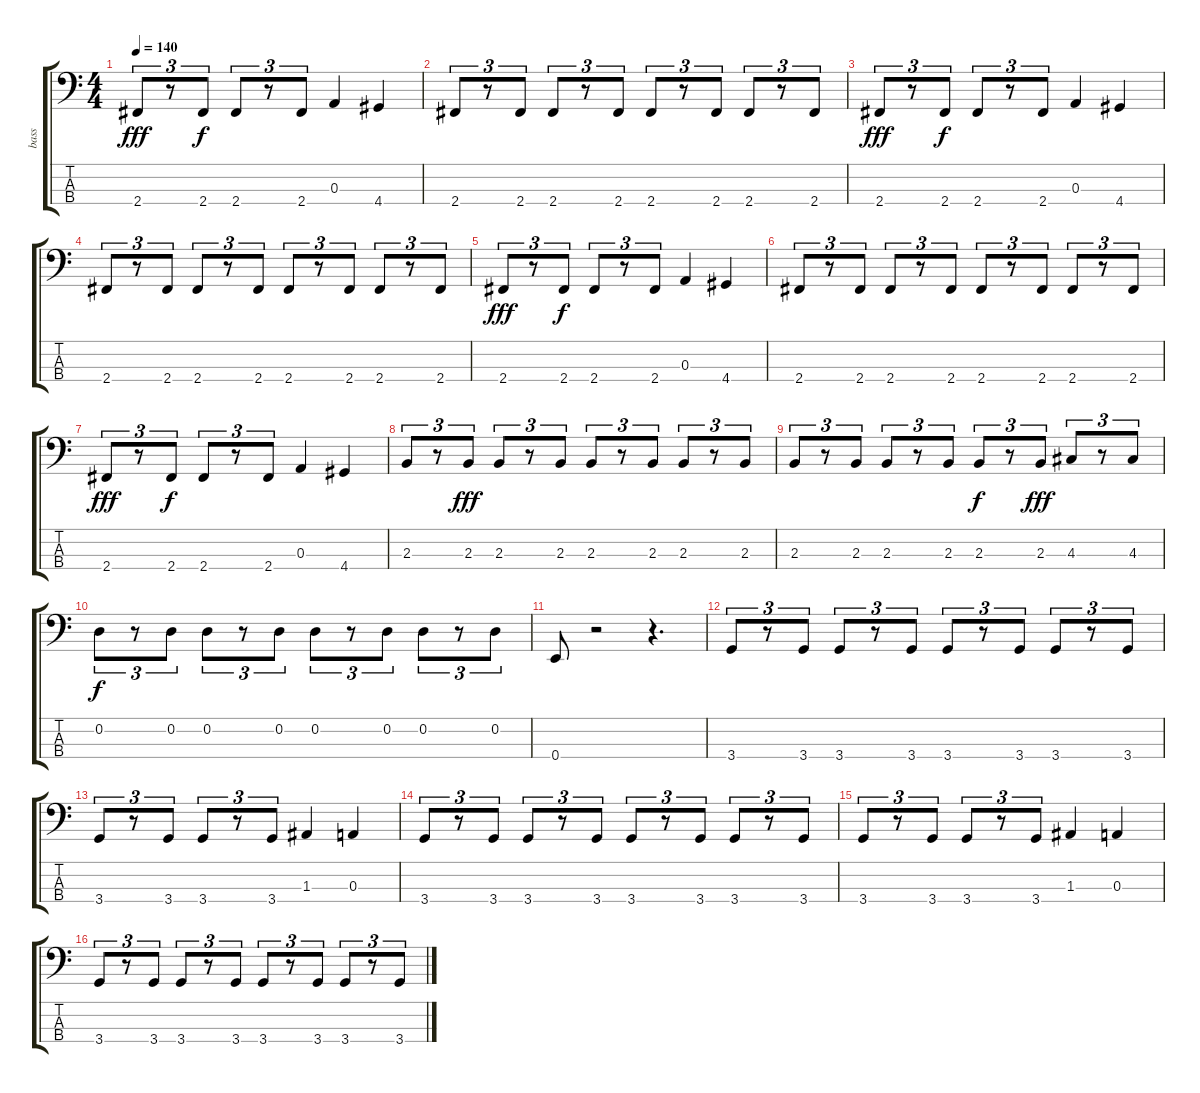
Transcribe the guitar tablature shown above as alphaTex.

\track ("bass" "bass") {instrument electricbasspick}
\staff {score tabs}
\tuning (G2 D2 A1 E1) {hide}
\ts (4 4)
\tempo 140
\clef f4
\ks c
2.4.8{tu (3 2) dy fff} r.8{tu (3 2)} 2.4.8{tu (3 2) dy f} 2.4.8{tu (3 2)} r.8{tu (3 2)} 2.4.8{tu (3 2)} 0.3.4 4.4.4 |
2.4.8{tu (3 2)} r.8{tu (3 2)} 2.4.8{tu (3 2)} 2.4.8{tu (3 2)} r.8{tu (3 2)} 2.4.8{tu (3 2)} 2.4.8{tu (3 2)} r.8{tu (3 2)} 2.4.8{tu (3 2)} 2.4.8{tu (3 2)} r.8{tu (3 2)} 2.4.8{tu (3 2)} |
2.4.8{tu (3 2) dy fff} r.8{tu (3 2)} 2.4.8{tu (3 2) dy f} 2.4.8{tu (3 2)} r.8{tu (3 2)} 2.4.8{tu (3 2)} 0.3.4 4.4.4 |
2.4.8{tu (3 2)} r.8{tu (3 2)} 2.4.8{tu (3 2)} 2.4.8{tu (3 2)} r.8{tu (3 2)} 2.4.8{tu (3 2)} 2.4.8{tu (3 2)} r.8{tu (3 2)} 2.4.8{tu (3 2)} 2.4.8{tu (3 2)} r.8{tu (3 2)} 2.4.8{tu (3 2)} |
2.4.8{tu (3 2) dy fff} r.8{tu (3 2)} 2.4.8{tu (3 2) dy f} 2.4.8{tu (3 2)} r.8{tu (3 2)} 2.4.8{tu (3 2)} 0.3.4 4.4.4 |
2.4.8{tu (3 2)} r.8{tu (3 2)} 2.4.8{tu (3 2)} 2.4.8{tu (3 2)} r.8{tu (3 2)} 2.4.8{tu (3 2)} 2.4.8{tu (3 2)} r.8{tu (3 2)} 2.4.8{tu (3 2)} 2.4.8{tu (3 2)} r.8{tu (3 2)} 2.4.8{tu (3 2)} |
2.4.8{tu (3 2) dy fff} r.8{tu (3 2)} 2.4.8{tu (3 2) dy f} 2.4.8{tu (3 2)} r.8{tu (3 2)} 2.4.8{tu (3 2)} 0.3.4 4.4.4 |
2.3.8{tu (3 2)} r.8{tu (3 2)} 2.3.8{tu (3 2) dy fff} 2.3.8{tu (3 2)} r.8{tu (3 2)} 2.3.8{tu (3 2)} 2.3.8{tu (3 2)} r.8{tu (3 2)} 2.3.8{tu (3 2)} 2.3.8{tu (3 2)} r.8{tu (3 2)} 2.3.8{tu (3 2)} |
2.3.8{tu (3 2)} r.8{tu (3 2)} 2.3.8{tu (3 2)} 2.3.8{tu (3 2)} r.8{tu (3 2)} 2.3.8{tu (3 2)} 2.3.8{tu (3 2) dy f} r.8{tu (3 2)} 2.3.8{tu (3 2) dy fff} 4.3.8{tu (3 2)} r.8{tu (3 2)} 4.3.8{tu (3 2)} |
0.2.8{tu (3 2) dy f} r.8{tu (3 2)} 0.2.8{tu (3 2)} 0.2.8{tu (3 2)} r.8{tu (3 2)} 0.2.8{tu (3 2)} 0.2.8{tu (3 2)} r.8{tu (3 2)} 0.2.8{tu (3 2)} 0.2.8{tu (3 2)} r.8{tu (3 2)} 0.2.8{tu (3 2)} |
0.4.8 r.2 r.4{d} |
3.4.8{tu (3 2)} r.8{tu (3 2)} 3.4.8{tu (3 2)} 3.4.8{tu (3 2)} r.8{tu (3 2)} 3.4.8{tu (3 2)} 3.4.8{tu (3 2)} r.8{tu (3 2)} 3.4.8{tu (3 2)} 3.4.8{tu (3 2)} r.8{tu (3 2)} 3.4.8{tu (3 2)} |
3.4.8{tu (3 2)} r.8{tu (3 2)} 3.4.8{tu (3 2)} 3.4.8{tu (3 2)} r.8{tu (3 2)} 3.4.8{tu (3 2)} 1.3.4 0.3.4 |
3.4.8{tu (3 2)} r.8{tu (3 2)} 3.4.8{tu (3 2)} 3.4.8{tu (3 2)} r.8{tu (3 2)} 3.4.8{tu (3 2)} 3.4.8{tu (3 2)} r.8{tu (3 2)} 3.4.8{tu (3 2)} 3.4.8{tu (3 2)} r.8{tu (3 2)} 3.4.8{tu (3 2)} |
3.4.8{tu (3 2)} r.8{tu (3 2)} 3.4.8{tu (3 2)} 3.4.8{tu (3 2)} r.8{tu (3 2)} 3.4.8{tu (3 2)} 1.3.4 0.3.4 |
3.4.8{tu (3 2)} r.8{tu (3 2)} 3.4.8{tu (3 2)} 3.4.8{tu (3 2)} r.8{tu (3 2)} 3.4.8{tu (3 2)} 3.4.8{tu (3 2)} r.8{tu (3 2)} 3.4.8{tu (3 2)} 3.4.8{tu (3 2)} r.8{tu (3 2)} 3.4.8{tu (3 2)}
